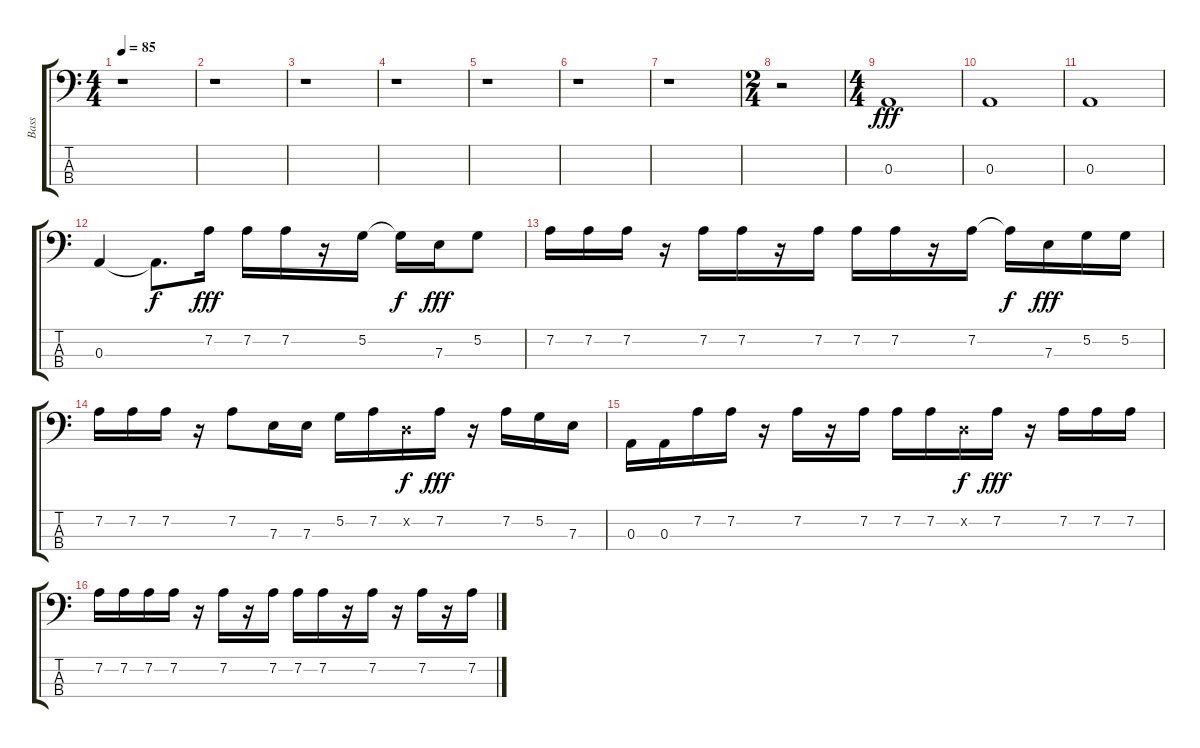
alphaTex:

\track ("Bass" "Bass") {instrument electricbassfinger}
\staff {score tabs}
\tuning (G2 D2 A1 E1) {hide}
\ts (4 4)
\tempo 85
\clef f4
\ks c
r.1{dy fff instrument electricbassfinger} |
r.1 |
r.1 |
r.1 |
r.1 |
r.1 |
r.1 |
\ts (2 4)
r.2 |
\ts (4 4)
0.3.1 |
0.3.1 |
0.3.1 |
0.3.4 0.3{t}.8{d dy f} 7.2.16{dy fff} 7.2.16 7.2.16 r.16 5.2.16 5.2{t}.16{dy f} 7.3.16{dy fff} 5.2.8 |
7.2.16 7.2.16 7.2.16 r.16 7.2.16 7.2.16 r.16 7.2.16 7.2.16 7.2.16 r.16 7.2.16 7.2{t}.16{dy f} 7.3.16{dy fff} 5.2.16 5.2.16 |
7.2.16 7.2.16 7.2.16 r.16 7.2.8 7.3.16 7.3.16 5.2.16 7.2.16 0.2{x}.16{dy f} 7.2.16{dy fff} r.16 7.2.16 5.2.16 7.3.16 |
0.3.16 0.3.16 7.2.16 7.2.16 r.16 7.2.16 r.16 7.2.16 7.2.16 7.2.16 0.2{x}.16{dy f} 7.2.16{dy fff} r.16 7.2.16 7.2.16 7.2.16 |
7.2.16 7.2.16 7.2.16 7.2.16 r.16 7.2.16 r.16 7.2.16 7.2.16 7.2.16 r.16 7.2.16 r.16 7.2.16 r.16 7.2.16
